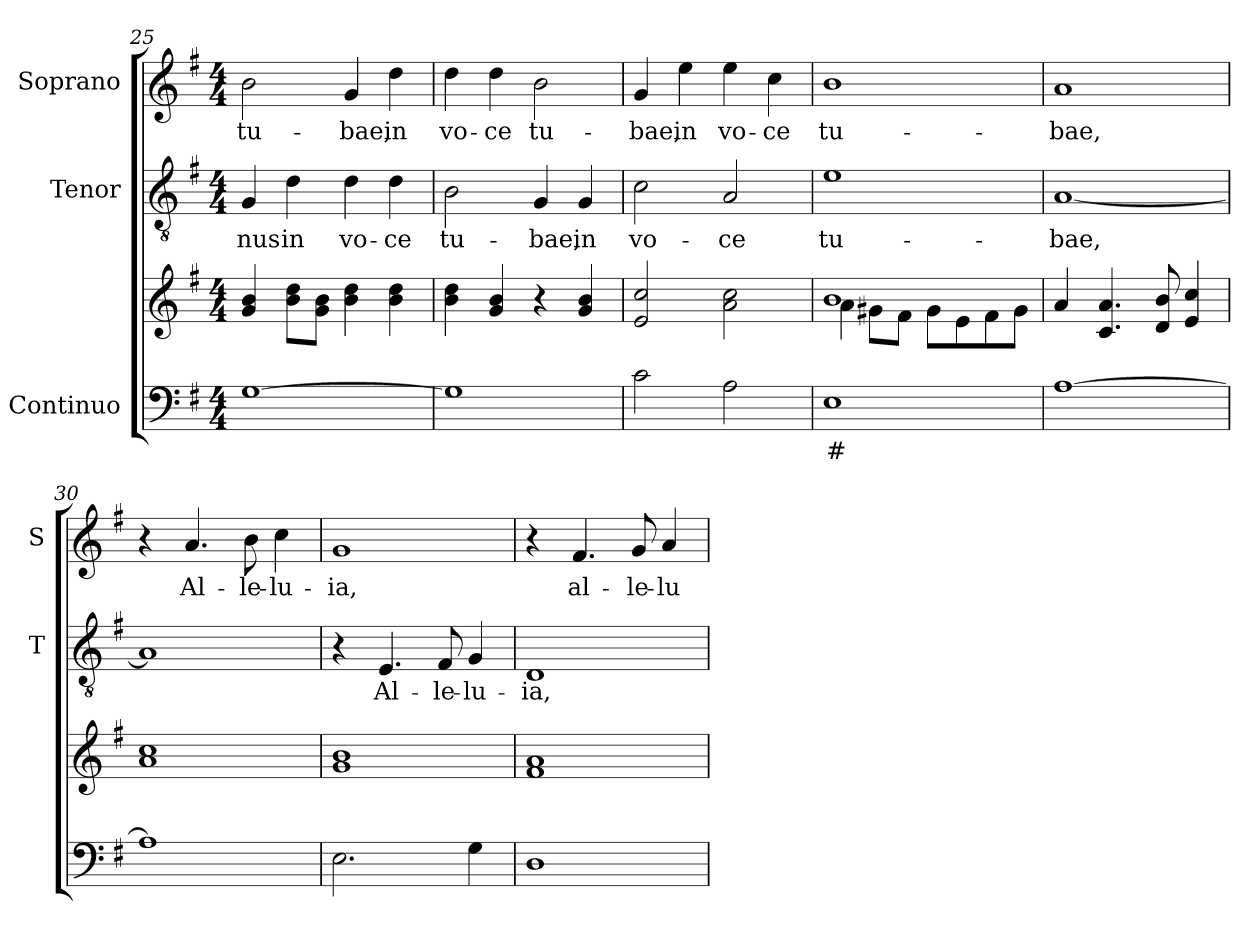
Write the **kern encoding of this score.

**kern	**text	**kern	**kern	**text	**kern	**text
*part3	*part3	*part3	*part2	*part2	*part1	*part1
*staff4	*staff4	*staff3	*staff2	*staff2	*staff1	*staff1
*I"Continuo	*	*	*I"Tenor	*	*I"Soprano	*
*	*	*	*I'T	*	*I'S	*
*clefF4	*	*clefG2	*clefGv2	*	*clefG2	*
*k[f#]	*	*k[f#]	*k[f#]	*	*k[f#]	*
*G:	*	*G:	*G:	*	*G:	*
*M4/4	*	*M4/4	*M4/4	*	*M4/4	*
=25	=25	=25	=25	=25	=25	=25
!	!	!	!	!LO:LY:b	!	!
!	!	!	!	!	!	!LO:LY:b
[1G	.	4g!/ 4b!/	4G/	-nus	2b\	tu-
!	!	!	!	!LO:LY:b	!	!
.	.	8b!\ 8dd!\L	4d\	in	.	.
.	.	8g!\ 8b!\J	.	.	.	.
!	!	!	!	!LO:LY:b	!	!
!	!	!	!	!	!	!LO:LY:b
.	.	4b!\ 4dd!\	4d\	vo-	4g/	-bae,
!	!	!	!	!LO:LY:b	!	!
!	!	!	!	!	!	!LO:LY:b
.	.	4b!\ 4dd!\	4d\	-ce	4dd\	in
!!LO:LB:g=z
=26	=26	=26	=26	=26	=26	=26
!	!	!	!	!LO:LY:b	!	!
!	!	!	!	!	!	!LO:LY:b
1G]	.	4b!\ 4dd!\	2B\	tu-	4dd\	vo-
!	!	!	!	!	!	!LO:LY:b
.	.	4g!/ 4b!/	.	.	4dd\	-ce
!	!	!	!	!LO:LY:b	!	!
!	!	!	!	!	!	!LO:LY:b
.	.	4r	4G/	-bae,	2b\	tu-
!	!	!	!	!LO:LY:b	!	!
.	.	4g!/ 4b!/	4G/	in	.	.
=27	=27	=27	=27	=27	=27	=27
!	!	!	!	!LO:LY:b	!	!
!	!	!	!	!	!	!LO:LY:b
2c\	.	2e!/ 2cc!/	2c\	vo-	4g/	-bae,
!	!	!	!	!	!	!LO:LY:b
.	.	.	.	.	4ee\	in
!	!	!	!	!LO:LY:b	!	!
!	!	!	!	!	!	!LO:LY:b
2A\	.	2a!\ 2cc!\	2A/	-ce	4ee\	vo-
!	!	!	!	!	!	!LO:LY:b
.	.	.	.	.	4cc\	-ce
=28	=28	=28	=28	=28	=28	=28
!	!LO:LY:b	!	!	!	!	!
*	*	*^	*	*	*	*
!	!	!	!	!	!LO:LY:b	!	!
!	!	!	!	!	!	!	!LO:LY:b
1E	#	1b!	4a!\	1e	tu-	1b	tu-
.	.	.	8g#X!\L	.	.	.	.
.	.	.	8f#!\J	.	.	.	.
.	.	.	8g#!\L	.	.	.	.
.	.	.	8e!\	.	.	.	.
.	.	.	8f#!\	.	.	.	.
.	.	.	8g#!\J	.	.	.	.
*	*	*v	*v	*	*	*	*
=29	=29	=29	=29	=29	=29	=29
*	*	*^	*	*	*	*
!	!	!	!	!	!LO:LY:b	!	!
*	*	*v	*v	*	*	*	*
*	*	*^	*	*	*	*
!	!	!	!	!	!	!	!LO:LY:b
*	*	*v	*v	*	*	*	*
[1A	.	4a!/	[1A	-bae,	1a	-bae,
.	.	4.c!/ 4.a!/	.	.	.	.
.	.	8d!/ 8b!/	.	.	.	.
.	.	4e!/ 4cc!/	.	.	.	.
=30	=30	=30	=30	=30	=30	=30
1A]	.	1a! 1cc!	1A]	.	4r	.
!	!	!	!	!	!	!LO:LY:b
.	.	.	.	.	4.a/	Al-
!	!	!	!	!	!	!LO:LY:b
.	.	.	.	.	8b\	-le-
!	!	!	!	!	!	!LO:LY:b
.	.	.	.	.	4cc\	-lu-
=31	=31	=31	=31	=31	=31	=31
!	!	!	!	!	!	!LO:LY:b
2.E\	.	1g! 1b!	4r	.	1g	-ia,
!	!	!	!	!LO:LY:b	!	!
.	.	.	4.E/	Al-	.	.
!	!	!	!	!LO:LY:b	!	!
.	.	.	8F#/	-le-	.	.
!	!	!	!	!LO:LY:b	!	!
4G\	.	.	4G/	-lu-	.	.
=32	=32	=32	=32	=32	=32	=32
!	!	!	!	!LO:LY:b	!	!
1D	.	1f#! 1a!	1D	-ia,	4r	.
!	!	!	!	!	!	!LO:LY:b
.	.	.	.	.	4.f#/	al-
!	!	!	!	!	!	!LO:LY:b
.	.	.	.	.	8g/	-le-
!	!	!	!	!	!	!LO:LY:b
.	.	.	.	.	4a/	-lu-
=	=	=	=	=	=	=
*-	*-	*-	*-	*-	*-	*-
